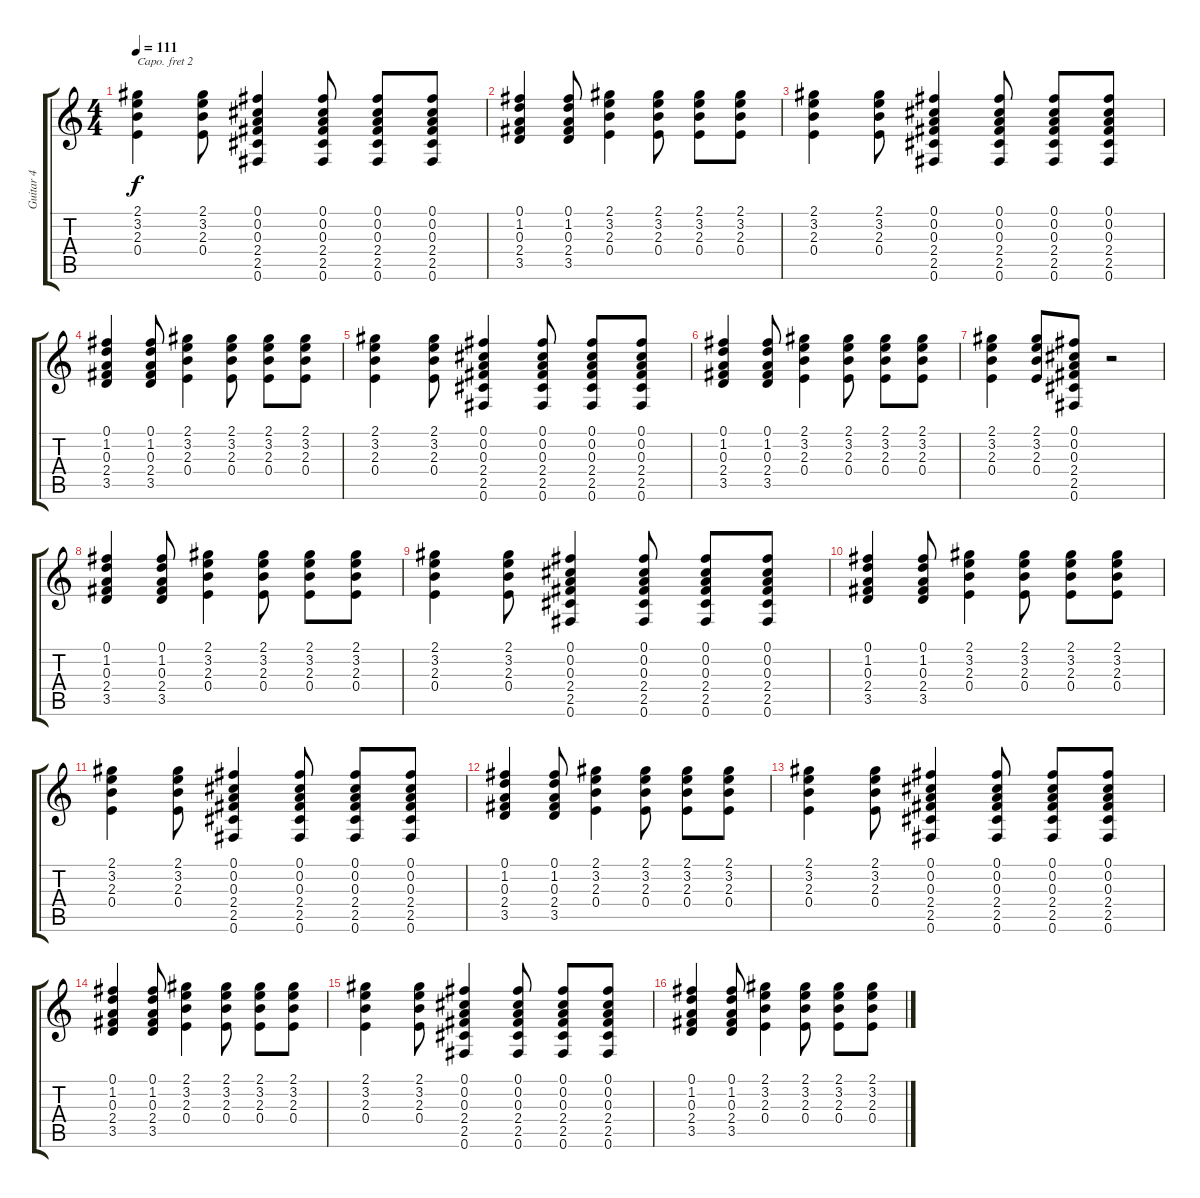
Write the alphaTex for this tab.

\track ("Guitar 4" "Guitar 4") {instrument acousticguitarsteel}
\staff {score tabs}
\capo 2
\tuning (E4 B3 G3 D3 A2 E2) {hide}
\ts (4 4)
\tempo 111
\clef g2
\ks c
(2.1 3.2 2.3 0.4).4{dy f} (2.1 3.2 2.3 0.4).8 (0.1 0.2 0.3 2.4 2.5 0.6).4 (0.1 0.2 0.3 2.4 2.5 0.6).8 (0.1 0.2 0.3 2.4 2.5 0.6).8 (0.1 0.2 0.3 2.4 2.5 0.6).8 |
(0.1 1.2 0.3 2.4 3.5).4 (0.1 1.2 0.3 2.4 3.5).8 (2.1 3.2 2.3 0.4).4 (2.1 3.2 2.3 0.4).8 (2.1 3.2 2.3 0.4).8 (2.1 3.2 2.3 0.4).8 |
(2.1 3.2 2.3 0.4).4 (2.1 3.2 2.3 0.4).8 (0.1 0.2 0.3 2.4 2.5 0.6).4 (0.1 0.2 0.3 2.4 2.5 0.6).8 (0.1 0.2 0.3 2.4 2.5 0.6).8 (0.1 0.2 0.3 2.4 2.5 0.6).8 |
(0.1 1.2 0.3 2.4 3.5).4 (0.1 1.2 0.3 2.4 3.5).8 (2.1 3.2 2.3 0.4).4 (2.1 3.2 2.3 0.4).8 (2.1 3.2 2.3 0.4).8 (2.1 3.2 2.3 0.4).8 |
(2.1 3.2 2.3 0.4).4 (2.1 3.2 2.3 0.4).8 (0.1 0.2 0.3 2.4 2.5 0.6).4 (0.1 0.2 0.3 2.4 2.5 0.6).8 (0.1 0.2 0.3 2.4 2.5 0.6).8 (0.1 0.2 0.3 2.4 2.5 0.6).8 |
(0.1 1.2 0.3 2.4 3.5).4 (0.1 1.2 0.3 2.4 3.5).8 (2.1 3.2 2.3 0.4).4 (2.1 3.2 2.3 0.4).8 (2.1 3.2 2.3 0.4).8 (2.1 3.2 2.3 0.4).8 |
(2.1 3.2 2.3 0.4).4 (2.1 3.2 2.3 0.4).8 (0.1 0.2 0.3 2.4 2.5 0.6).8 r.2 |
(0.1 1.2 0.3 2.4 3.5).4 (0.1 1.2 0.3 2.4 3.5).8 (2.1 3.2 2.3 0.4).4 (2.1 3.2 2.3 0.4).8 (2.1 3.2 2.3 0.4).8 (2.1 3.2 2.3 0.4).8 |
(2.1 3.2 2.3 0.4).4 (2.1 3.2 2.3 0.4).8 (0.1 0.2 0.3 2.4 2.5 0.6).4 (0.1 0.2 0.3 2.4 2.5 0.6).8 (0.1 0.2 0.3 2.4 2.5 0.6).8 (0.1 0.2 0.3 2.4 2.5 0.6).8 |
(0.1 1.2 0.3 2.4 3.5).4 (0.1 1.2 0.3 2.4 3.5).8 (2.1 3.2 2.3 0.4).4 (2.1 3.2 2.3 0.4).8 (2.1 3.2 2.3 0.4).8 (2.1 3.2 2.3 0.4).8 |
(2.1 3.2 2.3 0.4).4 (2.1 3.2 2.3 0.4).8 (0.1 0.2 0.3 2.4 2.5 0.6).4 (0.1 0.2 0.3 2.4 2.5 0.6).8 (0.1 0.2 0.3 2.4 2.5 0.6).8 (0.1 0.2 0.3 2.4 2.5 0.6).8 |
(0.1 1.2 0.3 2.4 3.5).4 (0.1 1.2 0.3 2.4 3.5).8 (2.1 3.2 2.3 0.4).4 (2.1 3.2 2.3 0.4).8 (2.1 3.2 2.3 0.4).8 (2.1 3.2 2.3 0.4).8 |
(2.1 3.2 2.3 0.4).4 (2.1 3.2 2.3 0.4).8 (0.1 0.2 0.3 2.4 2.5 0.6).4 (0.1 0.2 0.3 2.4 2.5 0.6).8 (0.1 0.2 0.3 2.4 2.5 0.6).8 (0.1 0.2 0.3 2.4 2.5 0.6).8 |
(0.1 1.2 0.3 2.4 3.5).4 (0.1 1.2 0.3 2.4 3.5).8 (2.1 3.2 2.3 0.4).4 (2.1 3.2 2.3 0.4).8 (2.1 3.2 2.3 0.4).8 (2.1 3.2 2.3 0.4).8 |
(2.1 3.2 2.3 0.4).4 (2.1 3.2 2.3 0.4).8 (0.1 0.2 0.3 2.4 2.5 0.6).4 (0.1 0.2 0.3 2.4 2.5 0.6).8 (0.1 0.2 0.3 2.4 2.5 0.6).8 (0.1 0.2 0.3 2.4 2.5 0.6).8 |
(0.1 1.2 0.3 2.4 3.5).4 (0.1 1.2 0.3 2.4 3.5).8 (2.1 3.2 2.3 0.4).4 (2.1 3.2 2.3 0.4).8 (2.1 3.2 2.3 0.4).8 (2.1 3.2 2.3 0.4).8
